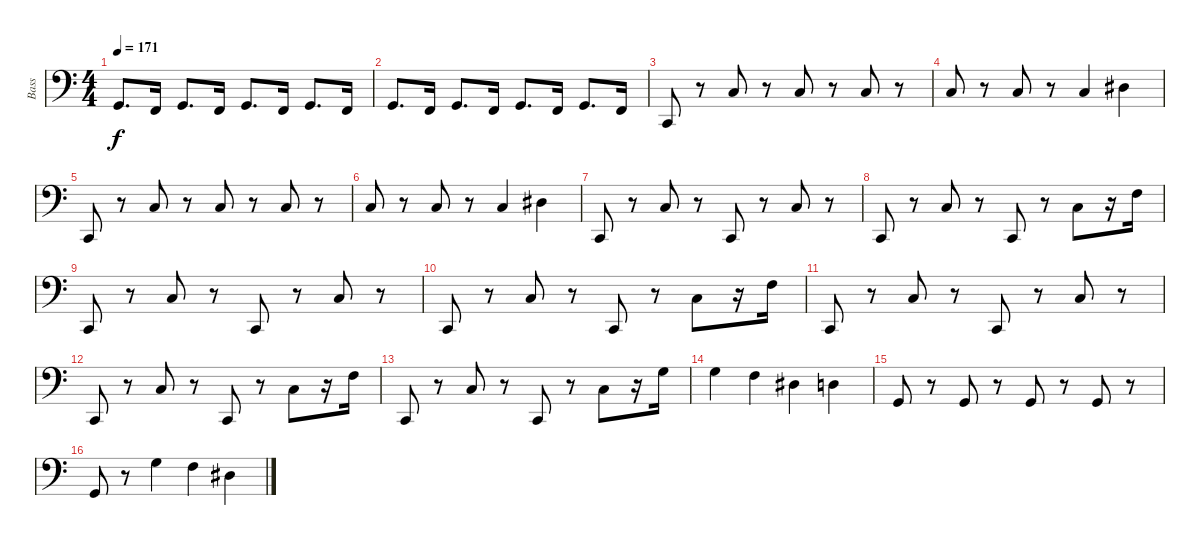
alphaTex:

\track ("Bass" "Bass") {instrument electricbassfinger}
\staff {score}
\tuning (G2 D2 A1 E1 B0) {hide}
\ts (4 4)
\tempo 171
\clef f4
\ks c
8.5.8{d dy f} 6.5.16 8.5.8{d} 6.5.16 8.5.8{d} 6.5.16 8.5.8{d} 6.5.16 |
8.5.8{d} 6.5.16 8.5.8{d} 6.5.16 8.5.8{d} 6.5.16 8.5.8{d} 6.5.16 |
1.5.8 r.8 3.3.8 r.8 3.3.8 r.8 3.3.8 r.8 |
3.3.8 r.8 3.3.8 r.8 3.3.4 1.2.4 |
1.5.8 r.8 3.3.8 r.8 3.3.8 r.8 3.3.8 r.8 |
3.3.8 r.8 3.3.8 r.8 3.3.4 1.2.4 |
1.5.8 r.8 3.3.8 r.8 1.5.8 r.8 3.3.8 r.8 |
1.5.8 r.8 3.3.8 r.8 1.5.8 r.8 3.3.8 r.16 3.2.16 |
1.5.8 r.8 3.3.8 r.8 1.5.8 r.8 3.3.8 r.8 |
1.5.8 r.8 3.3.8 r.8 1.5.8 r.8 3.3.8 r.16 3.2.16 |
1.5.8 r.8 3.3.8 r.8 1.5.8 r.8 3.3.8 r.8 |
1.5.8 r.8 3.3.8 r.8 1.5.8 r.8 3.3.8 r.16 3.2.16 |
1.5.8 r.8 3.3.8 r.8 1.5.8 r.8 3.3.8 r.16 0.1.16 |
0.1.4 3.2.4 1.2.4 0.2.4 |
3.4.8 r.8 3.4.8 r.8 3.4.8 r.8 3.4.8 r.8 |
3.4.8 r.8 0.1.4 3.2.4 1.2.4
